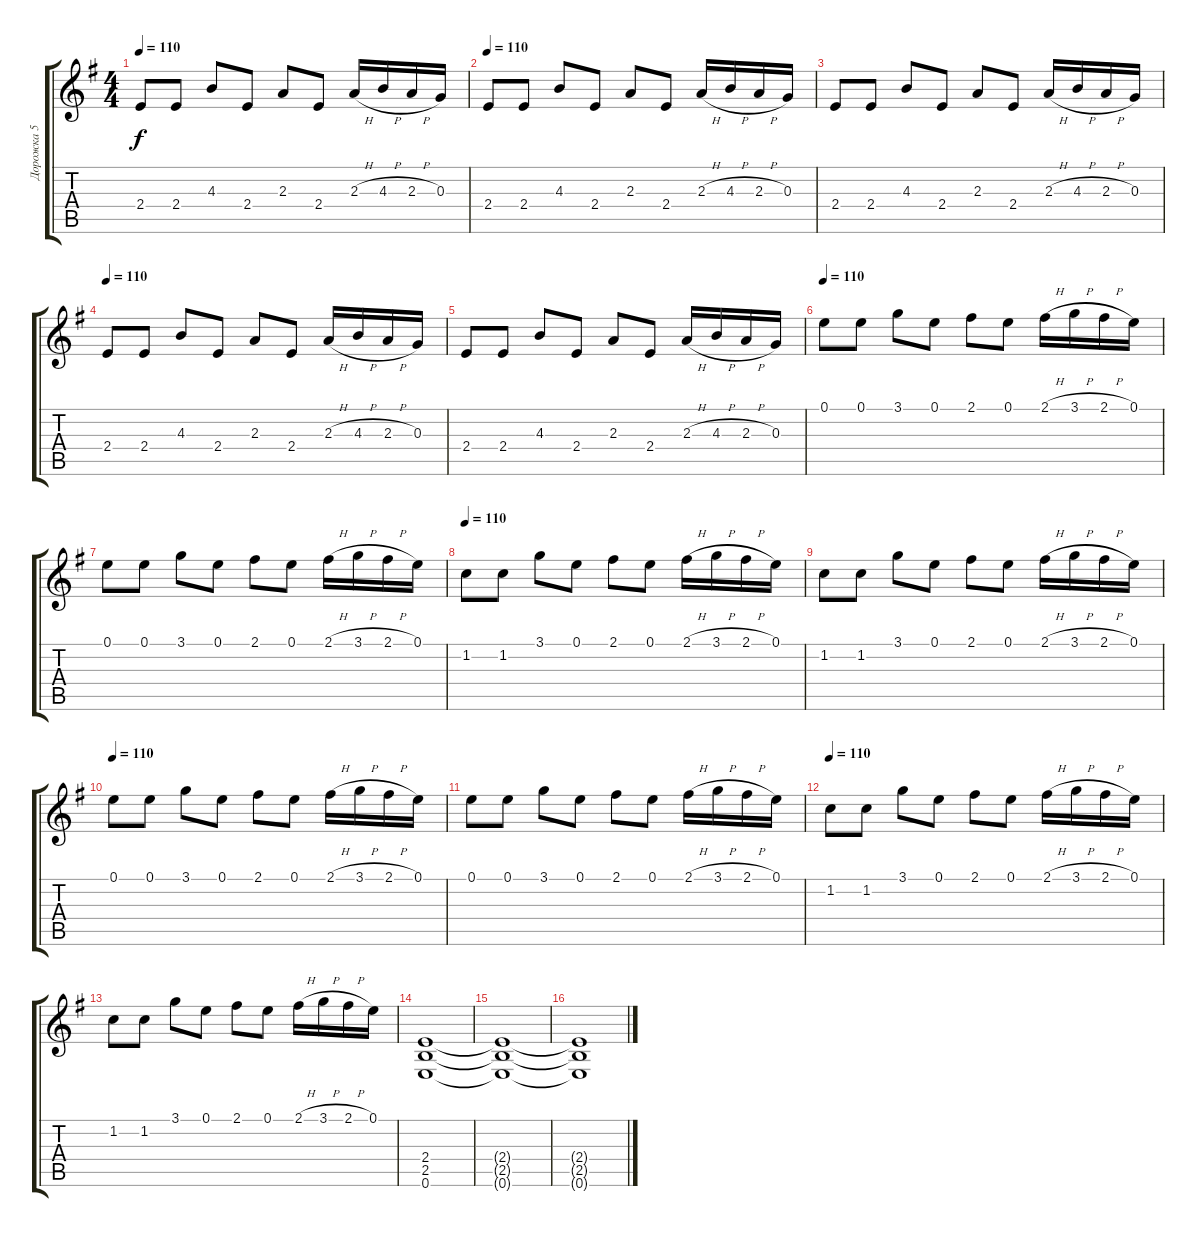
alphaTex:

\track ("Дорожка 5" "Дорожка 5") {instrument distortionguitar}
\staff {score tabs}
\tuning (E4 B3 G3 D3 A2 E2) {hide}
\ts (4 4)
\tempo 110
\clef g2
\ks eminor
2.4.8{dy f} 2.4.8 4.3.8 2.4.8 2.3.8 2.4.8 2.3{h}.16 4.3{h}.16 2.3{h}.16 0.3.16 |
\tempo 110
2.4.8 2.4.8 4.3.8 2.4.8 2.3.8 2.4.8 2.3{h}.16 4.3{h}.16 2.3{h}.16 0.3.16 |
2.4.8 2.4.8 4.3.8 2.4.8 2.3.8 2.4.8 2.3{h}.16 4.3{h}.16 2.3{h}.16 0.3.16 |
\tempo 110
2.4.8 2.4.8 4.3.8 2.4.8 2.3.8 2.4.8 2.3{h}.16 4.3{h}.16 2.3{h}.16 0.3.16 |
2.4.8 2.4.8 4.3.8 2.4.8 2.3.8 2.4.8 2.3{h}.16 4.3{h}.16 2.3{h}.16 0.3.16 |
\tempo 110
0.1.8 0.1.8 3.1.8 0.1.8 2.1.8 0.1.8 2.1{h}.16 3.1{h}.16 2.1{h}.16 0.1.16 |
0.1.8 0.1.8 3.1.8 0.1.8 2.1.8 0.1.8 2.1{h}.16 3.1{h}.16 2.1{h}.16 0.1.16 |
\tempo 110
1.2.8 1.2.8 3.1.8 0.1.8 2.1.8 0.1.8 2.1{h}.16 3.1{h}.16 2.1{h}.16 0.1.16 |
1.2.8 1.2.8 3.1.8 0.1.8 2.1.8 0.1.8 2.1{h}.16 3.1{h}.16 2.1{h}.16 0.1.16 |
\tempo 110
0.1.8 0.1.8 3.1.8 0.1.8 2.1.8 0.1.8 2.1{h}.16 3.1{h}.16 2.1{h}.16 0.1.16 |
0.1.8 0.1.8 3.1.8 0.1.8 2.1.8 0.1.8 2.1{h}.16 3.1{h}.16 2.1{h}.16 0.1.16 |
\tempo 110
1.2.8 1.2.8 3.1.8 0.1.8 2.1.8 0.1.8 2.1{h}.16 3.1{h}.16 2.1{h}.16 0.1.16 |
1.2.8 1.2.8 3.1.8 0.1.8 2.1.8 0.1.8 2.1{h}.16 3.1{h}.16 2.1{h}.16 0.1.16 |
(2.4 2.5 0.6).1 |
(2.4{t} 2.5{t} 0.6{t}).1{volume 6} |
(2.4{t} 2.5{t} 0.6{t}).1{volume 5}
